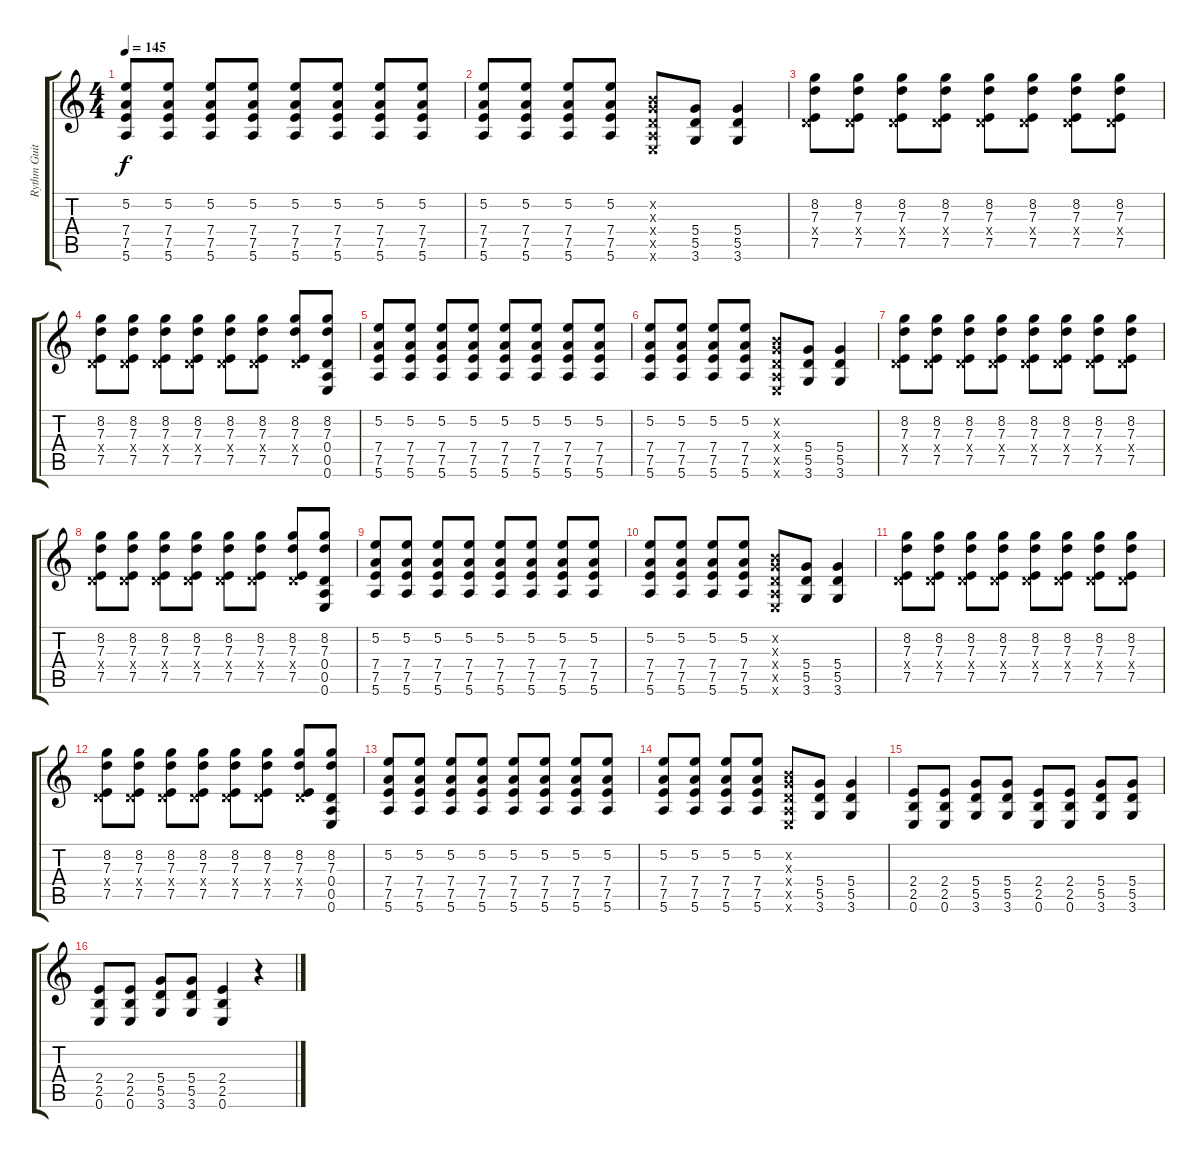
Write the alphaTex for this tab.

\track ("Rythm Guitar" "Rythm Guit") {instrument distortionguitar}
\staff {score tabs}
\tuning (E4 B3 G3 D3 A2 E2) {hide}
\ts (4 4)
\tempo 145
\clef g2
\ks c
(5.2 7.4 7.5 5.6).8{dy f} (5.2 7.4 7.5 5.6).8 (5.2 7.4 7.5 5.6).8 (5.2 7.4 7.5 5.6).8 (5.2 7.4 7.5 5.6).8 (5.2 7.4 7.5 5.6).8 (5.2 7.4 7.5 5.6).8 (5.2 7.4 7.5 5.6).8 |
(5.2 7.4 7.5 5.6).8 (5.2 7.4 7.5 5.6).8 (5.2 7.4 7.5 5.6).8 (5.2 7.4 7.5 5.6).8 (0.2{x} 0.3{x} 0.4{x} 0.5{x} 0.6{x}).8 (5.4 5.5 3.6).8 (5.4 5.5 3.6).4 |
(8.2 7.3 0.4{x} 7.5).8 (8.2 7.3 0.4{x} 7.5).8 (8.2 7.3 0.4{x} 7.5).8 (8.2 7.3 0.4{x} 7.5).8 (8.2 7.3 0.4{x} 7.5).8 (8.2 7.3 0.4{x} 7.5).8 (8.2 7.3 0.4{x} 7.5).8 (8.2 7.3 0.4{x} 7.5).8 |
(8.2 7.3 0.4{x} 7.5).8 (8.2 7.3 0.4{x} 7.5).8 (8.2 7.3 0.4{x} 7.5).8 (8.2 7.3 0.4{x} 7.5).8 (8.2 7.3 0.4{x} 7.5).8 (8.2 7.3 0.4{x} 7.5).8 (8.2 7.3 0.4{x} 7.5).8 (8.2 7.3 0.4 0.5 0.6).8 |
(5.2 7.4 7.5 5.6).8 (5.2 7.4 7.5 5.6).8 (5.2 7.4 7.5 5.6).8 (5.2 7.4 7.5 5.6).8 (5.2 7.4 7.5 5.6).8 (5.2 7.4 7.5 5.6).8 (5.2 7.4 7.5 5.6).8 (5.2 7.4 7.5 5.6).8 |
(5.2 7.4 7.5 5.6).8 (5.2 7.4 7.5 5.6).8 (5.2 7.4 7.5 5.6).8 (5.2 7.4 7.5 5.6).8 (0.2{x} 0.3{x} 0.4{x} 0.5{x} 0.6{x}).8 (5.4 5.5 3.6).8 (5.4 5.5 3.6).4 |
(8.2 7.3 0.4{x} 7.5).8 (8.2 7.3 0.4{x} 7.5).8 (8.2 7.3 0.4{x} 7.5).8 (8.2 7.3 0.4{x} 7.5).8 (8.2 7.3 0.4{x} 7.5).8 (8.2 7.3 0.4{x} 7.5).8 (8.2 7.3 0.4{x} 7.5).8 (8.2 7.3 0.4{x} 7.5).8 |
(8.2 7.3 0.4{x} 7.5).8 (8.2 7.3 0.4{x} 7.5).8 (8.2 7.3 0.4{x} 7.5).8 (8.2 7.3 0.4{x} 7.5).8 (8.2 7.3 0.4{x} 7.5).8 (8.2 7.3 0.4{x} 7.5).8 (8.2 7.3 0.4{x} 7.5).8 (8.2 7.3 0.4 0.5 0.6).8 |
(5.2 7.4 7.5 5.6).8 (5.2 7.4 7.5 5.6).8 (5.2 7.4 7.5 5.6).8 (5.2 7.4 7.5 5.6).8 (5.2 7.4 7.5 5.6).8 (5.2 7.4 7.5 5.6).8 (5.2 7.4 7.5 5.6).8 (5.2 7.4 7.5 5.6).8 |
(5.2 7.4 7.5 5.6).8 (5.2 7.4 7.5 5.6).8 (5.2 7.4 7.5 5.6).8 (5.2 7.4 7.5 5.6).8 (0.2{x} 0.3{x} 0.4{x} 0.5{x} 0.6{x}).8 (5.4 5.5 3.6).8 (5.4 5.5 3.6).4 |
(8.2 7.3 0.4{x} 7.5).8 (8.2 7.3 0.4{x} 7.5).8 (8.2 7.3 0.4{x} 7.5).8 (8.2 7.3 0.4{x} 7.5).8 (8.2 7.3 0.4{x} 7.5).8 (8.2 7.3 0.4{x} 7.5).8 (8.2 7.3 0.4{x} 7.5).8 (8.2 7.3 0.4{x} 7.5).8 |
(8.2 7.3 0.4{x} 7.5).8 (8.2 7.3 0.4{x} 7.5).8 (8.2 7.3 0.4{x} 7.5).8 (8.2 7.3 0.4{x} 7.5).8 (8.2 7.3 0.4{x} 7.5).8 (8.2 7.3 0.4{x} 7.5).8 (8.2 7.3 0.4{x} 7.5).8 (8.2 7.3 0.4 0.5 0.6).8 |
(5.2 7.4 7.5 5.6).8 (5.2 7.4 7.5 5.6).8 (5.2 7.4 7.5 5.6).8 (5.2 7.4 7.5 5.6).8 (5.2 7.4 7.5 5.6).8 (5.2 7.4 7.5 5.6).8 (5.2 7.4 7.5 5.6).8 (5.2 7.4 7.5 5.6).8 |
(5.2 7.4 7.5 5.6).8 (5.2 7.4 7.5 5.6).8 (5.2 7.4 7.5 5.6).8 (5.2 7.4 7.5 5.6).8 (0.2{x} 0.3{x} 0.4{x} 0.5{x} 0.6{x}).8 (5.4 5.5 3.6).8 (5.4 5.5 3.6).4 |
(2.4 2.5 0.6).8 (2.4 2.5 0.6).8 (5.4 5.5 3.6).8 (5.4 5.5 3.6).8 (2.4 2.5 0.6).8 (2.4 2.5 0.6).8 (5.4 5.5 3.6).8 (5.4 5.5 3.6).8 |
(2.4 2.5 0.6).8 (2.4 2.5 0.6).8 (5.4 5.5 3.6).8 (5.4 5.5 3.6).8 (2.4 2.5 0.6).4 r.4
